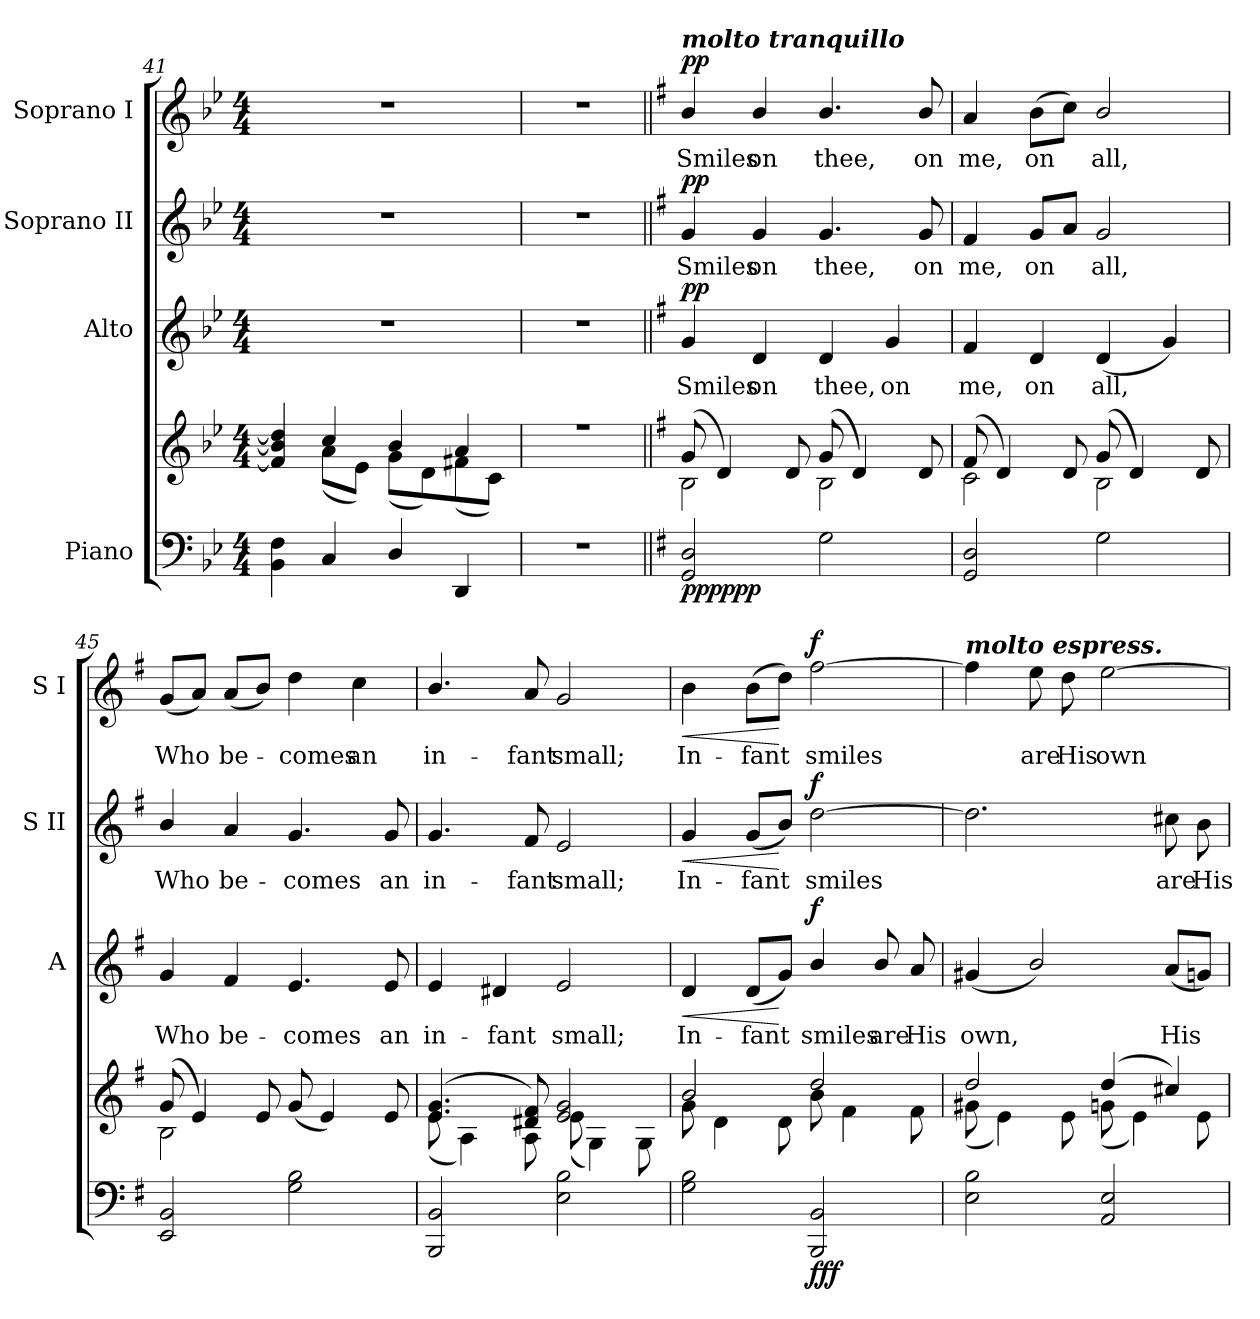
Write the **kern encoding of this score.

**kern	**kern	**dynam	**kern	**text	**dynam	**kern	**text	**dynam	**kern	**text	**dynam
*part4	*part4	*part4	*part3	*part3	*part3	*part2	*part2	*part2	*part1	*part1	*part1
*staff5	*staff4	*staff4/5	*staff3	*staff3	*staff3	*staff2	*staff2	*staff2	*staff1	*staff1	*staff1
*I"Piano	*	*	*I"Alto	*	*	*I"Soprano II	*	*	*I"Soprano I	*	*
*	*	*	*I'A	*	*	*I'S II	*	*	*I'S I	*	*
*clefF4	*clefG2	*	*clefG2	*	*	*clefG2	*	*	*clefG2	*	*
*k[b-e-]	*k[b-e-]	*	*k[b-e-]	*	*	*k[b-e-]	*	*	*k[b-e-]	*	*
*B-:	*B-:	*	*B-:	*	*	*B-:	*	*	*B-:	*	*
*M4/4	*M4/4	*	*M4/4	*	*	*M4/4	*	*	*M4/4	*	*
=41	=41	=41	=41	=41	=41	=41	=41	=41	=41	=41	=41
*	*^	*	*	*	*	*	*	*	*	*	*
4BB- 4F	4f] 4b-] 4dd]	4ryy	.	1r	.	.	1r	.	.	1r	.	.
4C	4cc/	(<8a\L	.	.	.	.	.	.	.	.	.	.
.	.	8e-\J)	.	.	.	.	.	.	.	.	.	.
4D/	4b-/	(<8g\L	.	.	.	.	.	.	.	.	.	.
.	.	8d\)	.	.	.	.	.	.	.	.	.	.
4DD	4a	(<8f#X\	.	.	.	.	.	.	.	.	.	.
.	.	8c\J)	.	.	.	.	.	.	.	.	.	.
=42	=42	=42	=42	=42	=42	=42	=42	=42	=42	=42	=42	=42
1r	1r	1ryy	.	1r	.	.	1r	.	.	1r	.	.
=43||	=43||	=43||	=43||	=43||	=43||	=43||	=43||	=43||	=43||	=43||	=43||	=43||
*k[f#]	*k[f#]	*	*	*k[f#]	*	*	*k[f#]	*	*	*k[f#]	*	*
*G:	*G:	*	*	*G:	*	*	*G:	*	*	*G:	*	*
!	!	!	!	!	!	!	!	!	!	!LO:TX:a:Bi:t=molto tranquillo	!	!
!	!	!	!LO:DY:b=2	!	!LO:LY:b	!	!	!LO:LY:b	!	!	!LO:LY:b	!
!	!	!	!LO:DY:n=1:b	!	!	!	!	!	!	!	!	!
!	!	!	!LO:DY:n=2:b	!	!	!LO:DY:b	!	!	!LO:DY:b	!	!	!LO:DY:b
2GG 2D	(8g	2B\	pp pp pp	4g	Smiles	pp	4g/	Smiles	pp	4b/	Smiles	pp
.	4d)	.	.	.	.	.	.	.	.	.	.	.
!	!	!	!	!	!LO:LY:b	!	!	!LO:LY:b	!	!	!LO:LY:b	!
.	.	.	.	4d	on	.	4g/	on	.	4b/	on	.
.	8d	.	.	.	.	.	.	.	.	.	.	.
!	!	!	!	!	!LO:LY:b	!	!	!LO:LY:b	!	!	!LO:LY:b	!
2G	(8g	2B\	.	4d	thee,	.	4.g/	thee,	.	4.b/	thee,	.
.	4d)	.	.	.	.	.	.	.	.	.	.	.
!	!	!	!	!	!LO:LY:b	!	!	!	!	!	!	!
.	.	.	.	4g	on	.	.	.	.	.	.	.
!	!	!	!	!	!	!	!	!LO:LY:b	!	!	!LO:LY:b	!
.	8d	.	.	.	.	.	8g/	on	.	8b/	on	.
=44	=44	=44	=44	=44	=44	=44	=44	=44	=44	=44	=44	=44
!	!	!	!	!	!LO:LY:b	!	!	!LO:LY:b	!	!	!LO:LY:b	!
2GG 2D	(<8f#	2c\	.	4f#	me,	.	4f#	me,	.	4a	me,	.
.	4d)	.	.	.	.	.	.	.	.	.	.	.
!	!	!	!	!	!LO:LY:b	!	!	!LO:LY:b	!	!	!LO:LY:b	!
.	.	.	.	4d	on	.	8gL	on	.	(>8bL	on	.
.	8d	.	.	.	.	.	8aJ	.	.	8ccJ)	.	.
!	!	!	!	!	!LO:LY:b	!	!	!LO:LY:b	!	!	!LO:LY:b	!
2G	(8g	2B\	.	(<4d	all,	.	2g/	all,	.	2b/	all,	.
.	4d)	.	.	.	.	.	.	.	.	.	.	.
.	.	.	.	4g)	.	.	.	.	.	.	.	.
.	8d	.	.	.	.	.	.	.	.	.	.	.
!!LO:LB:g=z
=45	=45	=45	=45	=45	=45	=45	=45	=45	=45	=45	=45	=45
!	!	!	!	!	!LO:LY:b	!	!	!LO:LY:b	!	!	!LO:LY:b	!
2EE 2BB	(>8g/	2B\	.	4g	Who	.	4b/	Who	.	(<8gL	Who	.
.	4e/)	.	.	.	.	.	.	.	.	8aJ)	.	.
!	!	!	!	!	!LO:LY:b	!	!	!LO:LY:b	!	!	!LO:LY:b	!
.	.	.	.	4f#	be-	.	4a	be-	.	(<8aL	be-	.
.	8e/	.	.	.	.	.	.	.	.	8bJ)	.	.
!	!	!	!	!	!LO:LY:b	!	!	!LO:LY:b	!	!	!LO:LY:b	!
2G 2B	(>8g/	2ryy	.	4.e	-comes	.	4.g	-comes	.	4dd	comes	.
.	4e/)	.	.	.	.	.	.	.	.	.	.	.
!	!	!	!	!	!	!	!	!	!	!	!LO:LY:b	!
.	.	.	.	.	.	.	.	.	.	4cc	an	.
!	!	!	!	!	!LO:LY:b	!	!	!LO:LY:b	!	!	!	!
.	8e/	.	.	8e	an	.	8g	an	.	.	.	.
=46	=46	=46	=46	=46	=46	=46	=46	=46	=46	=46	=46	=46
!	!	!	!	!	!LO:LY:b	!	!	!LO:LY:b	!	!	!LO:LY:b	!
2BBB 2BB	(>4.e/ 4.g/	(8e\	.	4e	in-	.	4.g	in-	.	4.b/	in-	.
.	.	4A\)	.	.	.	.	.	.	.	.	.	.
!	!	!	!	!	!LO:LY:b	!	!	!	!	!	!	!
.	.	.	.	4d#X	-fant	.	.	.	.	.	.	.
!	!	!	!	!	!	!	!	!LO:LY:b	!	!	!LO:LY:b	!
.	8d#X/ 8f#/)	8A\	.	.	.	.	8f#	-fant	.	8a	-fant	.
!	!	!	!	!	!LO:LY:b	!	!	!LO:LY:b	!	!	!LO:LY:b	!
2E 2B	2e/ 2g/	(8e\	.	2e	small;	.	2e	small;	.	2g	small;	.
.	.	4G\)	.	.	.	.	.	.	.	.	.	.
.	.	8G\	.	.	.	.	.	.	.	.	.	.
=47	=47	=47	=47	=47	=47	=47	=47	=47	=47	=47	=47	=47
!	!	!	!	!	!LO:LY:b	!LO:HP:b	!	!LO:LY:b	!LO:HP:b	!	!LO:LY:b	!LO:HP:b
2G 2B	2b/	8g\	.	4d	In-	<	4g	In-	<	4b	In-	<
.	.	4d\	.	.	.	.	.	.	.	.	.	.
!	!	!	!	!	!LO:LY:b	!	!	!LO:LY:b	!	!	!LO:LY:b	!
.	.	.	.	(<8dL	-fant	.	(<8gL	-fant	.	(>8bL	-fant	.
.	.	8d\	.	8gJ)	.	[	8bJ)	.	[	8ddJ)	.	[
!	!	!	!LO:DY:b=2	!	!LO:LY:b	!	!	!LO:LY:b	!	!	!LO:LY:b	!
!	!	!	!LO:DY:n=1:b	!	!	!	!	!	!	!	!	!
!	!	!	!LO:DY:n=2:b	!	!	!LO:DY:b	!	!	!LO:DY:b	!	!	!LO:DY:b
2BBB 2BB	2dd/	8b\	f f f	4b/	smiles	f	[2dd	smiles	f	[2ff#	smiles	f
.	.	4f#\	.	.	.	.	.	.	.	.	.	.
!	!	!	!	!	!LO:LY:b	!	!	!	!	!	!	!
.	.	.	.	8b/	are	.	.	.	.	.	.	.
!	!	!	!	!	!LO:LY:b	!	!	!	!	!	!	!
.	.	8f#\	.	8a	His	.	.	.	.	.	.	.
=48	=48	=48	=48	=48	=48	=48	=48	=48	=48	=48	=48	=48
!	!	!	!	!	!	!	!	!	!	!LO:TX:a:Bi:t=molto espress.	!	!
!	!	!	!	!	!LO:LY:b	!	!	!	!	!	!	!
2E 2B	2dd/	(<8g#X\	.	(<4g#X	own,	.	2.dd]	.	.	4ff#]	.	.
.	.	4e\)	.	.	.	.	.	.	.	.	.	.
!	!	!	!	!	!	!	!	!	!	!	!LO:LY:b	!
.	.	.	.	2b/)	.	.	.	.	.	8ee	are	.
!	!	!	!	!	!	!	!	!	!	!	!LO:LY:b	!
.	.	8e\	.	.	.	.	.	.	.	8dd	His	.
!	!	!	!	!	!	!	!	!	!	!	!LO:LY:b	!
2AA 2E	(>4dd/	(<8gn\	.	.	.	.	.	.	.	[2ee	own	.
.	.	4e\)	.	.	.	.	.	.	.	.	.	.
!	!	!	!	!	!LO:LY:b	!	!	!LO:LY:b	!	!	!	!
.	4cc#X/)	.	.	(<8aL	His	.	8cc#X	are	.	.	.	.
!	!	!	!	!	!	!	!	!LO:LY:b	!	!	!	!
.	.	8e\	.	8gnJ)	.	.	8b	His	.	.	.	.
*	*v	*v	*	*	*	*	*	*	*	*	*	*
=	=	=	=	=	=	=	=	=	=	=	=
*-	*-	*-	*-	*-	*-	*-	*-	*-	*-	*-	*-
